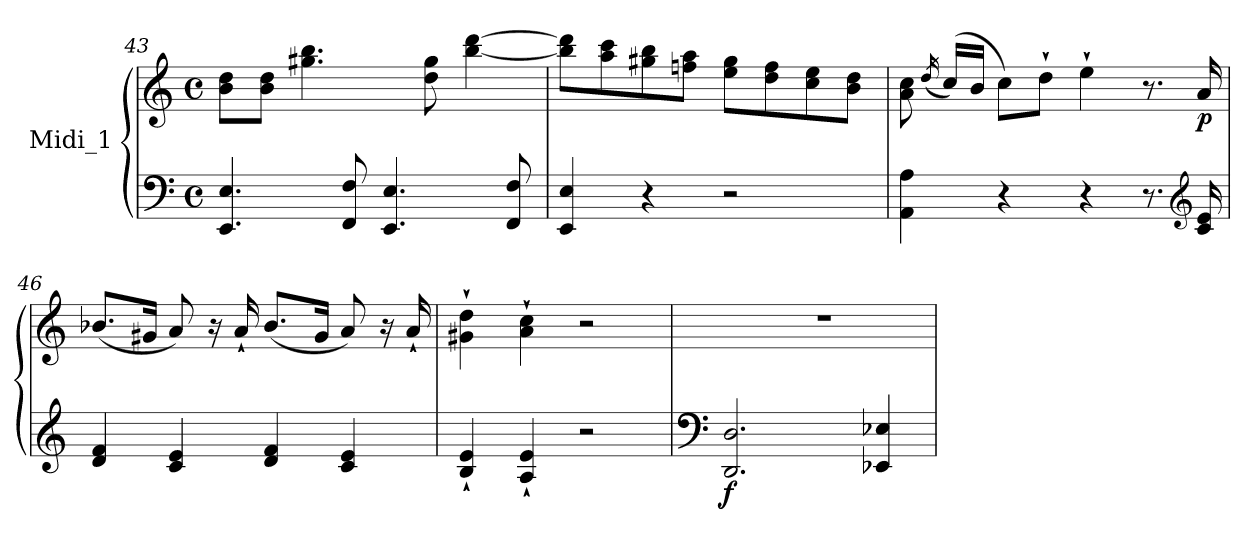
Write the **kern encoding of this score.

**kern	**kern	**dynam
*part1	*part1	*part1
*staff2	*staff1	*staff1/2
*I"Midi_1	*	*
!!LO:LB:g=z
*clefF4	*clefG2	*
*k[]	*k[]	*
*M4/4	*M4/4	*
*met(c)	*met(c)	*
=43	=43	=43
4.EE/ 4.E/	8b\ 8dd\L	.
.	8b\ 8dd\J	.
.	4.gg#X\ 4.bb\	.
8FF/ 8F/	.	.
4.EE/ 4.E/	.	.
.	8dd\ 8gg#\	.
.	[4bb\ [4ddd\	.
8FF/ 8F/	.	.
=44	=44	=44
4EE/ 4E/	8bb\] 8ddd\]L	.
.	8aa\ 8ccc\	.
4r	8gg#X\ 8bb\	.
.	8ffni\ 8aa\J	.
2r	8ee\ 8gg#\L	.
.	8dd\ 8ff\	.
.	8cc\ 8ee\	.
.	8b\ 8dd\J	.
=45	=45	=45
4AA\ 4A\	8a\ 8cc\	.
.	(16qdd/	.
.	(16cc/LL)	.
.	16b/JJ	.
4r	8cc\L)	.
.	8dd`\J	.
4r	4ee`\	.
8.r	8.r	.
*clefG2	*	*
!	!	!LO:DY:b
16c/ 16e/	16a/	p
=46	=46	=46
4d/ 4f/	(8.b-X/L	.
.	16g#X/Jk	.
4c/ 4e/	8a/)	.
.	16r	.
.	16a`/	.
4d/ 4f/	(8.b-/L	.
.	16g#/Jk	.
4c/ 4e/	8a/)	.
.	16r	.
.	16a`/	.
!!LO:LB:g=z
=47	=47	=47
*	*^	*
4B/` 4e/`	4g#X\` 4dd\`	2ryy	.
4A/` 4e/`	4a\` 4cc\`	.	.
2r	2r	2ryy	.
=48	=48	=48	=48
*clefF4	*	*	*
!	!	!	!LO:DY:b=2
2.DD/ 2.D/	1r	2ryy	f
.	.	2ryy	.
4EE-X/ 4E-X/	.	.	.
*	*v	*v	*
=	=	=
*-	*-	*-
